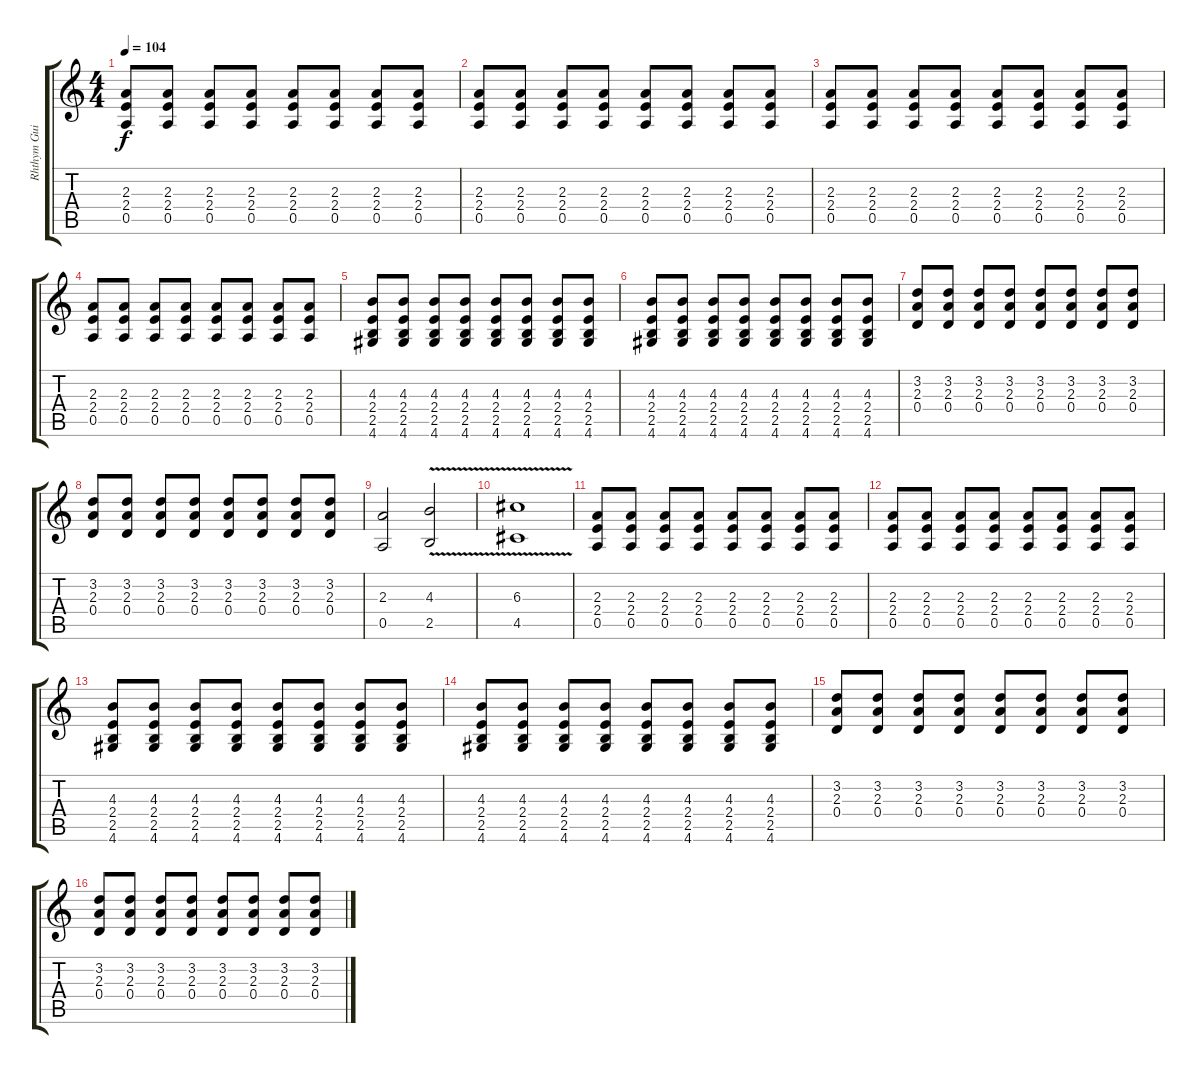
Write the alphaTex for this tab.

\track ("Rhthym Guitar 3" "Rhthym Gui") {instrument distortionguitar}
\staff {score tabs}
\tuning (E4 B3 G3 D3 A2 E2) {hide}
\ts (4 4)
\tempo 104
\clef g2
\ks c
(2.3 2.4 0.5).8{dy f} (2.3 2.4 0.5).8 (2.3 2.4 0.5).8 (2.3 2.4 0.5).8 (2.3 2.4 0.5).8 (2.3 2.4 0.5).8 (2.3 2.4 0.5).8 (2.3 2.4 0.5).8 |
(2.3 2.4 0.5).8 (2.3 2.4 0.5).8 (2.3 2.4 0.5).8 (2.3 2.4 0.5).8 (2.3 2.4 0.5).8 (2.3 2.4 0.5).8 (2.3 2.4 0.5).8 (2.3 2.4 0.5).8 |
(2.3 2.4 0.5).8 (2.3 2.4 0.5).8 (2.3 2.4 0.5).8 (2.3 2.4 0.5).8 (2.3 2.4 0.5).8 (2.3 2.4 0.5).8 (2.3 2.4 0.5).8 (2.3 2.4 0.5).8 |
(2.3 2.4 0.5).8 (2.3 2.4 0.5).8 (2.3 2.4 0.5).8 (2.3 2.4 0.5).8 (2.3 2.4 0.5).8 (2.3 2.4 0.5).8 (2.3 2.4 0.5).8 (2.3 2.4 0.5).8 |
(4.3 2.4 2.5 4.6).8 (4.3 2.4 2.5 4.6).8 (4.3 2.4 2.5 4.6).8 (4.3 2.4 2.5 4.6).8 (4.3 2.4 2.5 4.6).8 (4.3 2.4 2.5 4.6).8 (4.3 2.4 2.5 4.6).8 (4.3 2.4 2.5 4.6).8 |
(4.3 2.4 2.5 4.6).8 (4.3 2.4 2.5 4.6).8 (4.3 2.4 2.5 4.6).8 (4.3 2.4 2.5 4.6).8 (4.3 2.4 2.5 4.6).8 (4.3 2.4 2.5 4.6).8 (4.3 2.4 2.5 4.6).8 (4.3 2.4 2.5 4.6).8 |
(3.2 2.3 0.4).8 (3.2 2.3 0.4).8 (3.2 2.3 0.4).8 (3.2 2.3 0.4).8 (3.2 2.3 0.4).8 (3.2 2.3 0.4).8 (3.2 2.3 0.4).8 (3.2 2.3 0.4).8 |
(3.2 2.3 0.4).8 (3.2 2.3 0.4).8 (3.2 2.3 0.4).8 (3.2 2.3 0.4).8 (3.2 2.3 0.4).8 (3.2 2.3 0.4).8 (3.2 2.3 0.4).8 (3.2 2.3 0.4).8 |
(2.3 0.5).2 (4.3{v} 2.5).2 |
(6.3{v} 4.5).1 |
(2.3 2.4 0.5).8 (2.3 2.4 0.5).8 (2.3 2.4 0.5).8 (2.3 2.4 0.5).8 (2.3 2.4 0.5).8 (2.3 2.4 0.5).8 (2.3 2.4 0.5).8 (2.3 2.4 0.5).8 |
(2.3 2.4 0.5).8 (2.3 2.4 0.5).8 (2.3 2.4 0.5).8 (2.3 2.4 0.5).8 (2.3 2.4 0.5).8 (2.3 2.4 0.5).8 (2.3 2.4 0.5).8 (2.3 2.4 0.5).8 |
(4.3 2.4 2.5 4.6).8 (4.3 2.4 2.5 4.6).8 (4.3 2.4 2.5 4.6).8 (4.3 2.4 2.5 4.6).8 (4.3 2.4 2.5 4.6).8 (4.3 2.4 2.5 4.6).8 (4.3 2.4 2.5 4.6).8 (4.3 2.4 2.5 4.6).8 |
(4.3 2.4 2.5 4.6).8 (4.3 2.4 2.5 4.6).8 (4.3 2.4 2.5 4.6).8 (4.3 2.4 2.5 4.6).8 (4.3 2.4 2.5 4.6).8 (4.3 2.4 2.5 4.6).8 (4.3 2.4 2.5 4.6).8 (4.3 2.4 2.5 4.6).8 |
(3.2 2.3 0.4).8 (3.2 2.3 0.4).8 (3.2 2.3 0.4).8 (3.2 2.3 0.4).8 (3.2 2.3 0.4).8 (3.2 2.3 0.4).8 (3.2 2.3 0.4).8 (3.2 2.3 0.4).8 |
(3.2 2.3 0.4).8 (3.2 2.3 0.4).8 (3.2 2.3 0.4).8 (3.2 2.3 0.4).8 (3.2 2.3 0.4).8 (3.2 2.3 0.4).8 (3.2 2.3 0.4).8 (3.2 2.3 0.4).8
